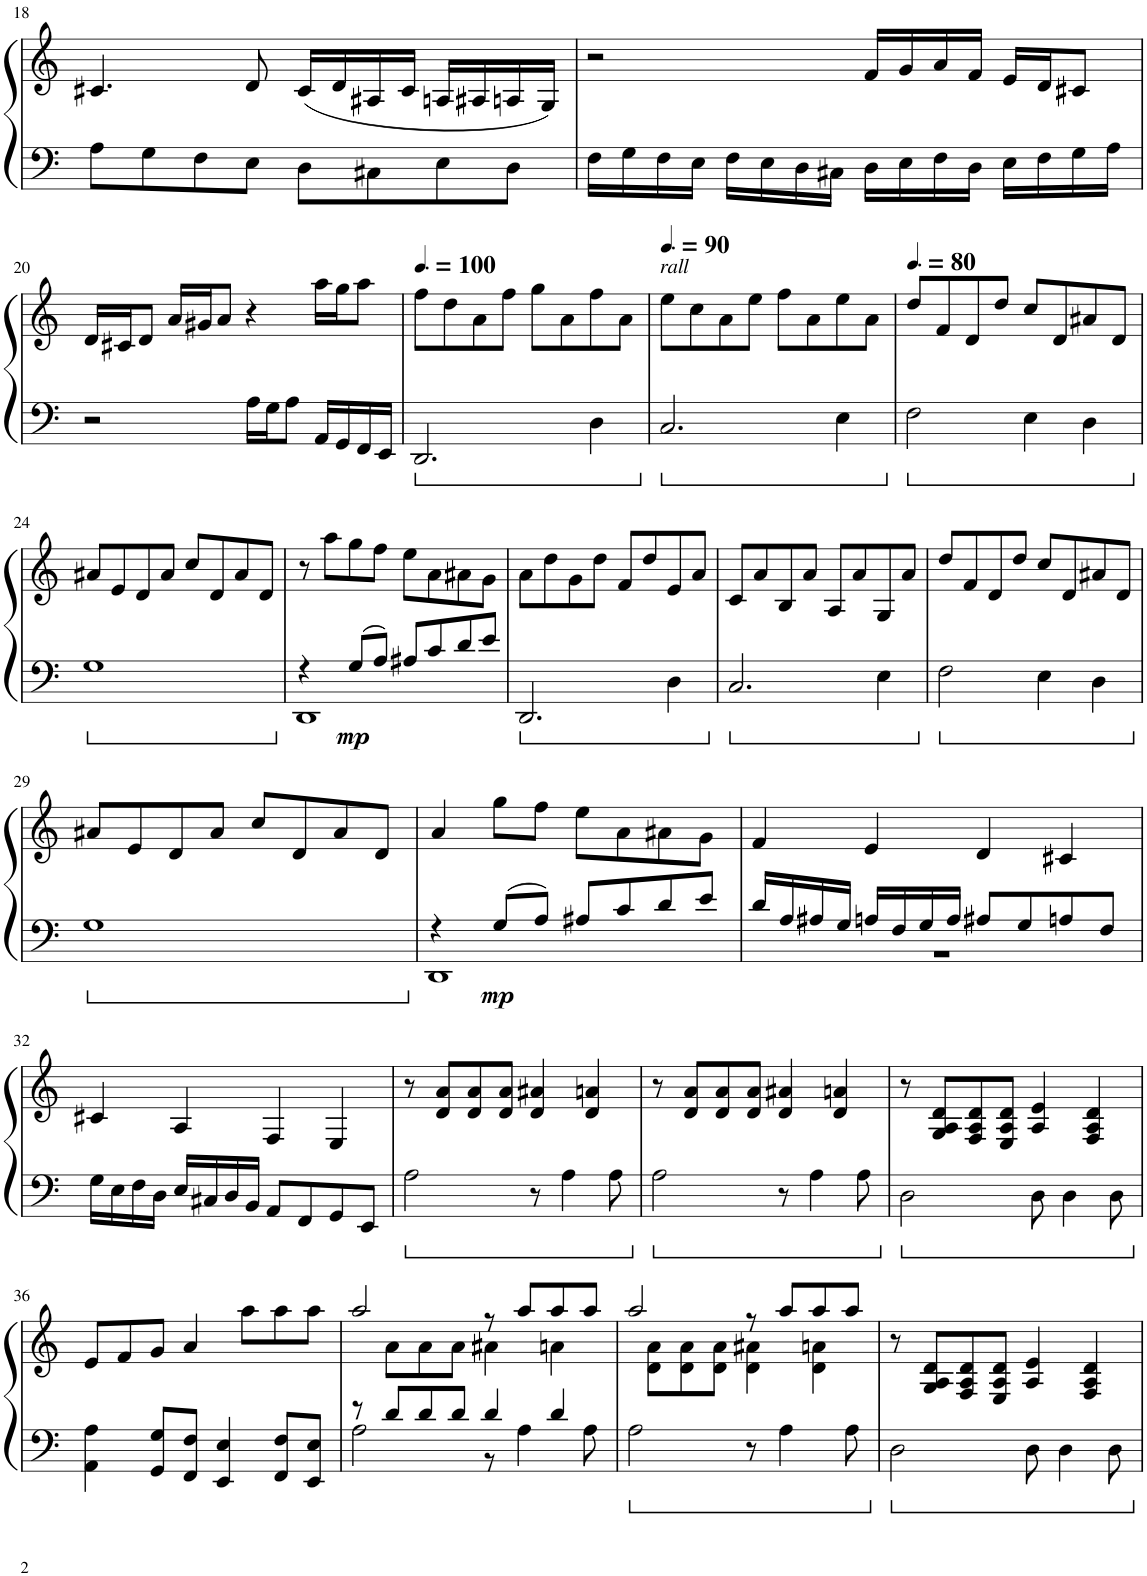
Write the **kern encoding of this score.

**kern	**kern	**dynam
*part1	*part1	*part1
*staff2	*staff1	*staff1/2
*I"Piano	*	*
*I'Pno.	*	*
!!LO:PB:g=z
*clefF4	*clefG2	*
*k[]	*k[]	*
*M4/4	*M4/4	*
=18	=18	=18
8A\L	4.c#X/	.
8G\	.	.
8F\	.	.
8E\J	8d/	.
8D\L	(<16c#/LL	.
.	16d/	.
8C#X\	16A#X/	.
.	16c#/JJ	.
8E\	16An/LL	.
.	16A#X/	.
8D\J	16An/	.
.	16G/JJ)	.
=19	=19	=19
16F\LL	2r	.
16G\	.	.
16F\	.	.
16E\JJ	.	.
16F\LL	.	.
16E\	.	.
16D\	.	.
16C#X\JJ	.	.
16D\LL	16f/LL	.
16E\	16g/	.
16F\	16a/	.
16D\JJ	16f/JJ	.
16E\LL	16e/LL	.
16F\	16d/J	.
16G\	8c#X/J	.
16A\JJ	.	.
!!LO:LB:g=z
=20	=20	=20
2r	16d/LL	.
.	16c#X/J	.
.	8d/J	.
.	16a/LL	.
.	16g#X/J	.
.	8a/J	.
16A\LL	4r	.
16G\J	.	.
8A\J	.	.
16AA/LL	16aa\LL	.
16GG/	16gg\J	.
16FF/	8aa\J	.
16EE/JJ	.	.
=21	=21	=21
*	*MM150	*
2.DD/	8ff\L	.
.	8dd\	.
.	8a\	.
.	8ff\J	.
.	8gg\L	.
.	8a\	.
4D\	8ff\	.
.	8a\J	.
=22	=22	=22
*	*MM135	*
!	!LO:TX:a:i:t=rall	!
2.C/	8ee\L	.
.	8cc\	.
.	8a\	.
.	8ee\J	.
.	8ff\L	.
.	8a\	.
4E\	8ee\	.
.	8a\J	.
=23	=23	=23
*	*MM120	*
2F\	8dd/L	.
.	8f/	.
.	8d/	.
.	8dd/J	.
4E\	8cc/L	.
.	8d/	.
4D\	8a#X/	.
.	8d/J	.
!!LO:LB:g=z
=24	=24	=24
1G	8a#X/L	.
.	8e/	.
.	8d/	.
.	8a#/J	.
.	8cc/L	.
.	8d/	.
.	8a#/	.
.	8d/J	.
=25	=25	=25
*^	*	*
4r	1DD	8r	.
.	.	8aa\L	.
!	!	!	!LO:DY:b=2
8G/L	.	8gg\	mp
8A/J	.	8ff\J	.
8A#X/L	.	8ee\L	.
8c/	.	8a\	.
8d/	.	8a#X\	.
8e/J	.	8g\J	.
*v	*v	*	*
=26	=26	=26
2.DD/	8a\L	.
.	8dd\	.
.	8g\	.
.	8dd\J	.
.	8f/L	.
.	8dd/	.
4D\	8e/	.
.	8a/J	.
=27	=27	=27
2.C/	8c/L	.
.	8a/	.
.	8B/	.
.	8a/J	.
.	8A/L	.
.	8a/	.
4E\	8G/	.
.	8a/J	.
=28	=28	=28
2F\	8dd/L	.
.	8f/	.
.	8d/	.
.	8dd/J	.
4E\	8cc/L	.
.	8d/	.
4D\	8a#X/	.
.	8d/J	.
!!LO:LB:g=z
=29	=29	=29
1G	8a#X/L	.
.	8e/	.
.	8d/	.
.	8a#/J	.
.	8cc/L	.
.	8d/	.
.	8a#/	.
.	8d/J	.
=30	=30	=30
*^	*	*
4r	1DD	4a/	.
!	!	!	!LO:DY:b=2
8G/L	.	8gg\L	mp
8A/J	.	8ff\J	.
8A#X/L	.	8ee\L	.
8c/	.	8a\	.
8d/	.	8a#X\	.
8e/J	.	8g\J	.
=31	=31	=31	=31
16d/LL	1r	4f/	.
16A/	.	.	.
16A#X/	.	.	.
16G/JJ	.	.	.
16An/LL	.	4e/	.
16F/	.	.	.
16G/	.	.	.
16A/JJ	.	.	.
8A#X/L	.	4d/	.
8G/	.	.	.
8An/	.	4c#X/	.
8F/J	.	.	.
*v	*v	*	*
!!LO:LB:g=z
=32	=32	=32
16G\LL	4c#X/	.
16E\	.	.
16F\	.	.
16D\JJ	.	.
16E/LL	4A/	.
16C#X/	.	.
16D/	.	.
16BB/JJ	.	.
8AA/L	4F/	.
8FF/	.	.
8GG/	4E/	.
8EE/J	.	.
=33	=33	=33
2A\	8r	.
.	8d/ 8a/L	.
.	8d/ 8a/	.
.	8d/ 8a/J	.
8r	4d/ 4a#X/	.
4A\	.	.
.	4d/ 4an/	.
8A\	.	.
=34	=34	=34
2A\	8r	.
.	8d/ 8a/L	.
.	8d/ 8a/	.
.	8d/ 8a/J	.
8r	4d/ 4a#X/	.
4A\	.	.
.	4d/ 4an/	.
8A\	.	.
=35	=35	=35
2D\	8r	.
.	8G/ 8A/ 8d/L	.
.	8F/ 8A/ 8d/	.
.	8E/ 8A/ 8d/J	.
8D\	4A/ 4e/	.
4D\	.	.
.	4F/ 4A/ 4d/	.
8D\	.	.
!!LO:LB:g=z
=36	=36	=36
4AA\ 4A\	8e/L	.
.	8f/	.
8GG/ 8G/L	8g/J	.
8FF/ 8F/J	4a/	.
4EE/ 4E/	.	.
.	8aa\L	.
8FF/ 8F/L	8aa\	.
8EE/ 8E/J	8aa\J	.
=37	=37	=37
*^	*^	*
8r	2A\	2aa/	8ryy	.
8d/L	.	.	8a\L	.
8d/	.	.	8a\	.
8d/J	.	.	8a\J	.
4d/	8r	8r	4a#X\	.
.	4A\	8aa/L	.	.
4d/	.	8aa/	4an\	.
.	8A\	8aa/J	.	.
*v	*v	*	*	*
=38	=38	=38	=38
2A\	2aa/	8ryy	.
.	.	8d\ 8a\L	.
.	.	8d\ 8a\	.
.	.	8d\ 8a\J	.
8r	8r	4d\ 4a#X\	.
4A\	8aa/L	.	.
.	8aa/	4d\ 4an\	.
8A\	8aa/J	.	.
*	*v	*v	*
=39	=39	=39
2D\	8r	.
.	8G/ 8A/ 8d/L	.
.	8F/ 8A/ 8d/	.
.	8E/ 8A/ 8d/J	.
8D\	4A/ 4e/	.
4D\	.	.
.	4F/ 4A/ 4d/	.
8D\	.	.
=	=	=
*-	*-	*-
